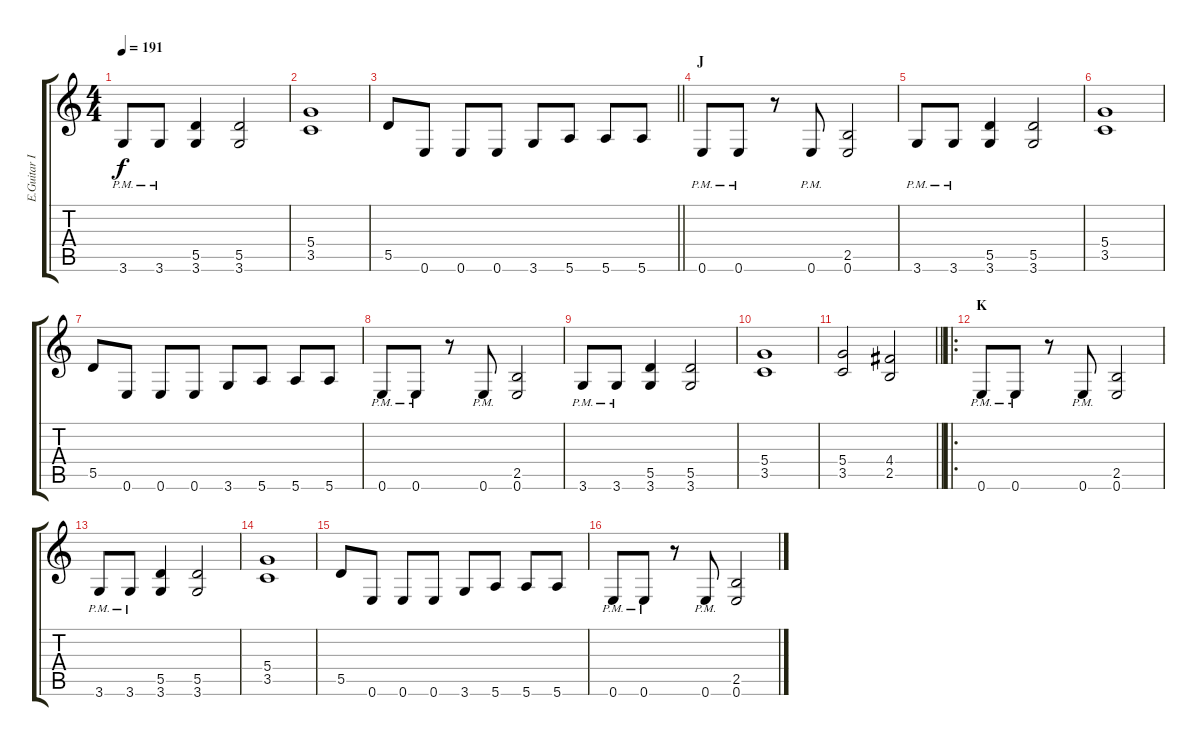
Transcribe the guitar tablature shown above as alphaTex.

\track ("E.Guitar II" "E.Guitar I") {instrument distortionguitar}
\staff {score tabs}
\tuning (E4 B3 G3 D3 A2 E2) {hide}
\ts (4 4)
\tempo 191
\clef g2
\ks c
3.6{pm}.8{dy f} 3.6{pm}.8 (5.5 3.6).4 (5.5 3.6).2 |
(5.4 3.5).1 |
\barLineRight lightlight
5.5.8 0.6.8 0.6.8 0.6.8 3.6.8 5.6.8 5.6.8 5.6.8 |
\section ("" "J")
0.6{pm}.8 0.6{pm}.8 r.8 0.6{pm}.8 (2.5 0.6).2 |
3.6{pm}.8 3.6{pm}.8 (5.5 3.6).4 (5.5 3.6).2 |
(5.4 3.5).1 |
5.5.8 0.6.8 0.6.8 0.6.8 3.6.8 5.6.8 5.6.8 5.6.8 |
0.6{pm}.8 0.6{pm}.8 r.8 0.6{pm}.8 (2.5 0.6).2 |
3.6{pm}.8 3.6{pm}.8 (5.5 3.6).4 (5.5 3.6).2 |
(5.4 3.5).1 |
\barLineRight lightlight
(5.4 3.5).2 (4.4 2.5).2 |
\ro
\section ("" "K")
0.6{pm}.8 0.6{pm}.8 r.8 0.6{pm}.8 (2.5 0.6).2 |
3.6{pm}.8 3.6{pm}.8 (5.5 3.6).4 (5.5 3.6).2 |
(5.4 3.5).1 |
5.5.8 0.6.8 0.6.8 0.6.8 3.6.8 5.6.8 5.6.8 5.6.8 |
0.6{pm}.8 0.6{pm}.8 r.8 0.6{pm}.8 (2.5 0.6).2
